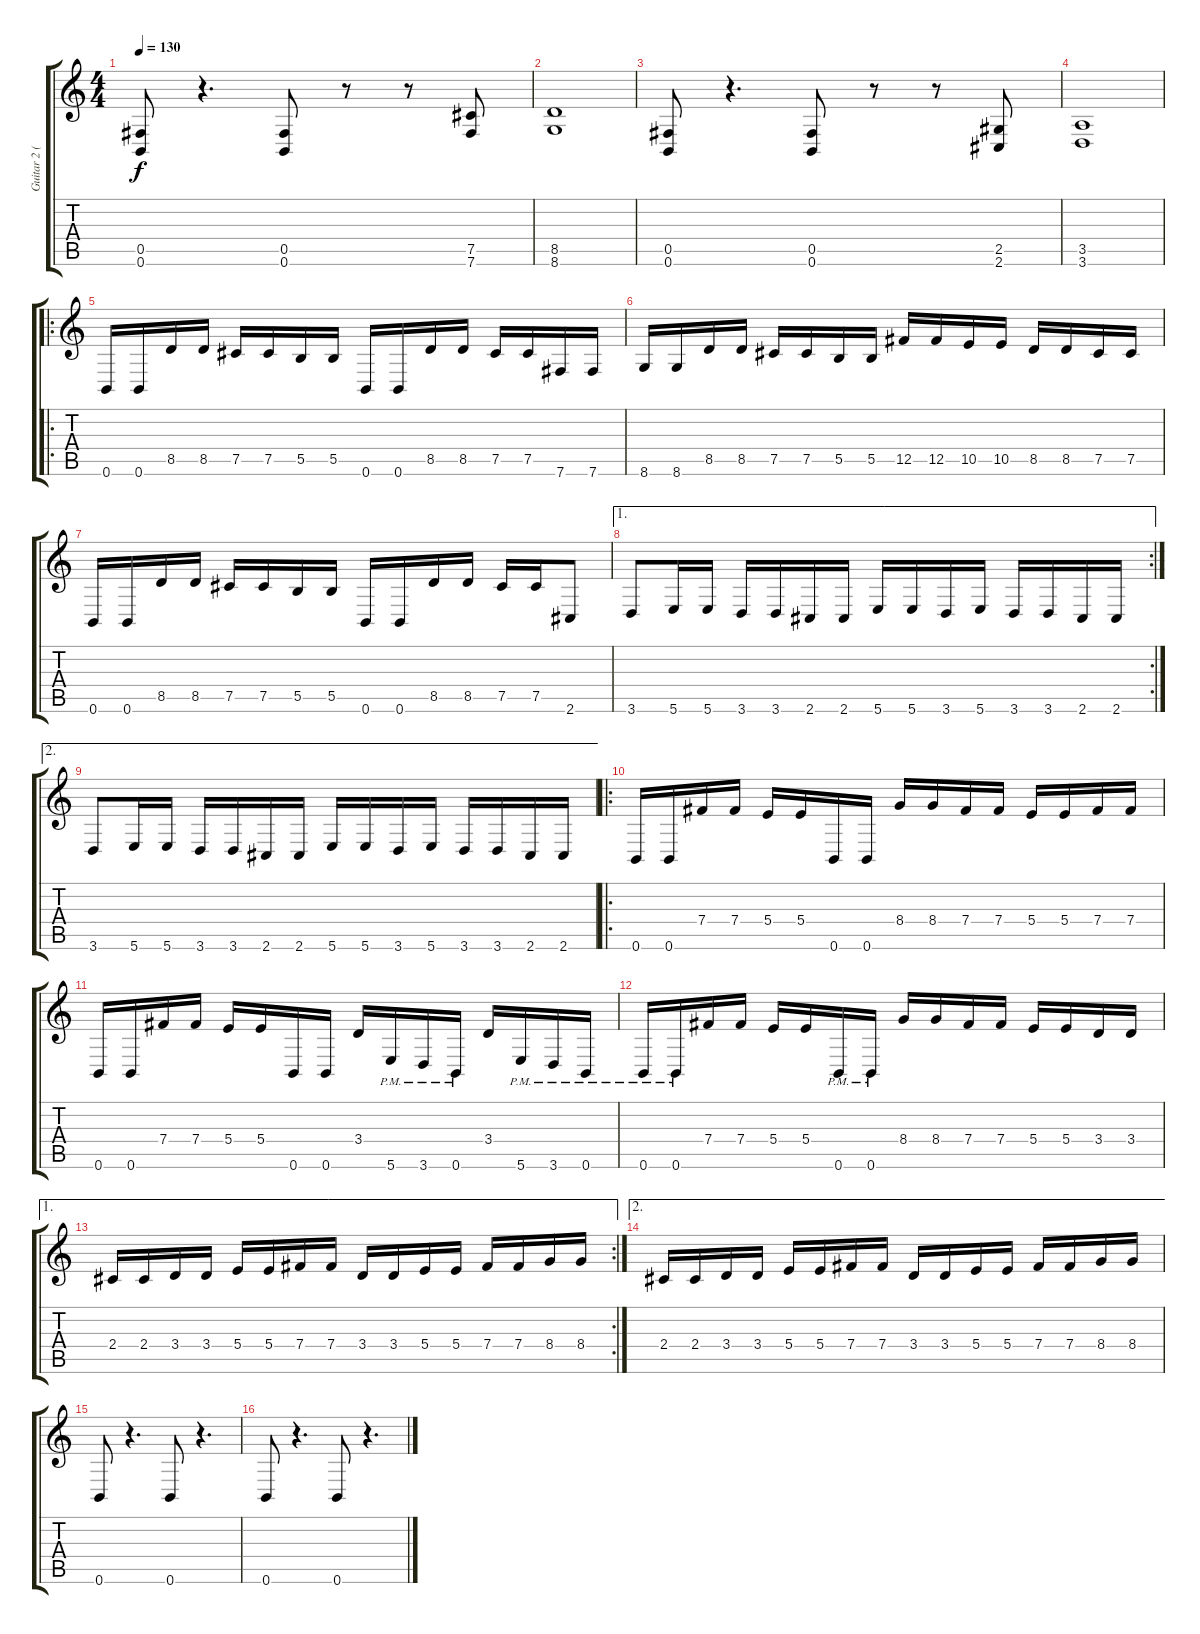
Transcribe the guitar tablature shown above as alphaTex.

\track ("Guitar 2 (Rythm)" "Guitar 2 (") {instrument distortionguitar}
\staff {score tabs}
\tuning (Db4 Ab3 E3 B2 Gb2 B1) {hide}
\ts (4 4)
\tempo 130
\clef g2
\ks c
(0.5 0.6).8{dy f} r.4{d} (0.5 0.6).8 r.8 r.8 (7.5 7.6).8 |
(8.5 8.6).1 |
(0.5 0.6).8 r.4{d} (0.5 0.6).8 r.8 r.8 (2.5 2.6).8 |
(3.5 3.6).1 |
\ro
0.6.16 0.6.16 8.5.16 8.5.16 7.5.16 7.5.16 5.5.16 5.5.16 0.6.16 0.6.16 8.5.16 8.5.16 7.5.16 7.5.16 7.6.16 7.6.16 |
8.6.16 8.6.16 8.5.16 8.5.16 7.5.16 7.5.16 5.5.16 5.5.16 12.5.16 12.5.16 10.5.16 10.5.16 8.5.16 8.5.16 7.5.16 7.5.16 |
0.6.16 0.6.16 8.5.16 8.5.16 7.5.16 7.5.16 5.5.16 5.5.16 0.6.16 0.6.16 8.5.16 8.5.16 7.5.16 7.5.16 2.6.8 |
\ae 1
\rc 2
3.6.8 5.6.16 5.6.16 3.6.16 3.6.16 2.6.16 2.6.16 5.6.16 5.6.16 3.6.16 5.6.16 3.6.16 3.6.16 2.6.16 2.6.16 |
\ae 2
3.6.8 5.6.16 5.6.16 3.6.16 3.6.16 2.6.16 2.6.16 5.6.16 5.6.16 3.6.16 5.6.16 3.6.16 3.6.16 2.6.16 2.6.16 |
\ro
0.6.16 0.6.16 7.4.16 7.4.16 5.4.16 5.4.16 0.6.16 0.6.16 8.4.16 8.4.16 7.4.16 7.4.16 5.4.16 5.4.16 7.4.16 7.4.16 |
0.6.16 0.6.16 7.4.16 7.4.16 5.4.16 5.4.16 0.6.16 0.6.16 3.4.16 5.6{pm}.16 3.6{pm}.16 0.6{pm}.16 3.4.16 5.6{pm}.16 3.6{pm}.16 0.6{pm}.16 |
0.6{pm}.16 0.6{pm}.16 7.4.16 7.4.16 5.4.16 5.4.16 0.6{pm}.16 0.6{pm}.16 8.4.16 8.4.16 7.4.16 7.4.16 5.4.16 5.4.16 3.4.16 3.4.16 |
\ae 1
\rc 2
2.4.16 2.4.16 3.4.16 3.4.16 5.4.16 5.4.16 7.4.16 7.4.16 3.4.16 3.4.16 5.4.16 5.4.16 7.4.16 7.4.16 8.4.16 8.4.16 |
\ae 2
2.4.16 2.4.16 3.4.16 3.4.16 5.4.16 5.4.16 7.4.16 7.4.16 3.4.16 3.4.16 5.4.16 5.4.16 7.4.16 7.4.16 8.4.16 8.4.16 |
0.6.8 r.4{d} 0.6.8 r.4{d} |
0.6.8 r.4{d} 0.6.8 r.4{d}
